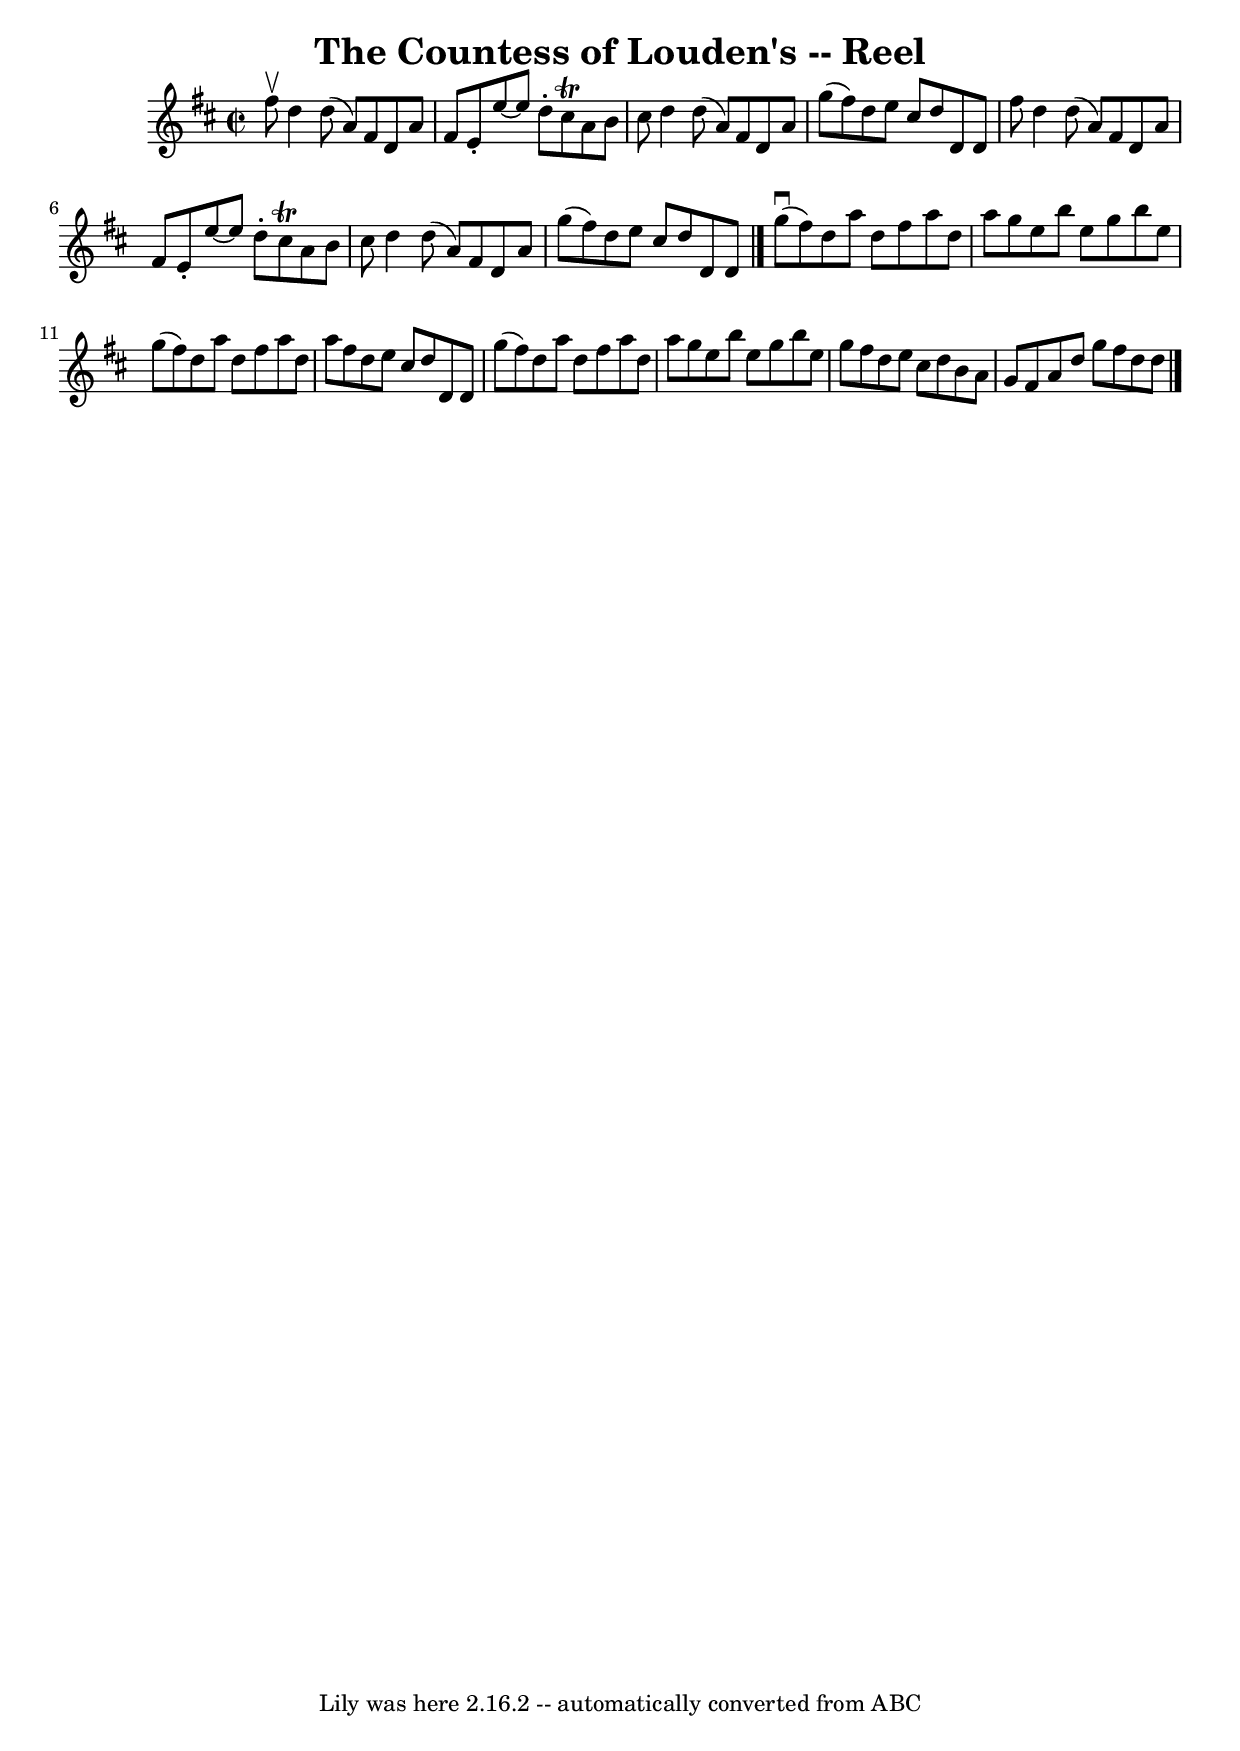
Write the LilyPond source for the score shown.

\version "2.16.2"
\include "Mammoth.ily"
\header {
  %% book = "Ryan's Mammoth Collection"
 crossRefNumber = "1"
 footnotes = ""
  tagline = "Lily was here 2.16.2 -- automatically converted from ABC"
  title = "The Countess of Louden's -- Reel"

}
voicedefault =  {


  \override Staff.TimeSignature #'style = #'C
  \time 2/2 
  \key d \major fs''8^\upbow  |
 d''4 d''8 (a'8) fs'8 d'8 a'8 fs'8     |
 e'8-. e''8   ~ e''8 d''8-. cs''8^\trill a'8 b'8 cs''8    |
 d''4 d''8 (a'8) fs'8 d'8 a'8 g''8 (|
 fs''8) d''8 e''8 cs''8 d''8 d'8 d'8 fs''8     |
 d''4 d''8 (a'8) fs'8 d'8 a'8 fs'8     |
 e'8-. e''8   ~ e''8 d''8-. cs''8^\trill a'8 b'8 cs''8    |
 d''4 d''8 (a'8) fs'8 d'8 a'8 g''8 (|
 fs''8) d''8 e''8 cs''8 d''8 d'8 d'8    \bar "|." g''8^\downbow( |
 fs''8) d''8 a''8 d''8 fs''8 a''8 d''8 a''8     |
 g''8 e''8 b''8 e''8 g''8 b''8 e''8 g''8 ( |
 fs''8) d''8 a''8 d''8 fs''8 a''8 d''8 a''8     |
 fs''8 d''8 e''8 cs''8 d''8 d'8 d'8 g''8 ( |
 fs''8) d''8 a''8 d''8 fs''8 a''8 d''8 a''8      |
 g''8 e''8 b''8 e''8 g''8 b''8 e''8 g''8     |
 fs''8 d''8 e''8 cs''8 d''8 b'8 a'8 g'8     |
 fs'8 a'8 d''8 g''8 fs''8 d''8 d''8    \bar "|."  
  

}

\score{
  <<

    \context Staff="default"
    {
      \voicedefault 
      
    }

  >>
  \layout {
    
  }
  \midi {
  }

}
